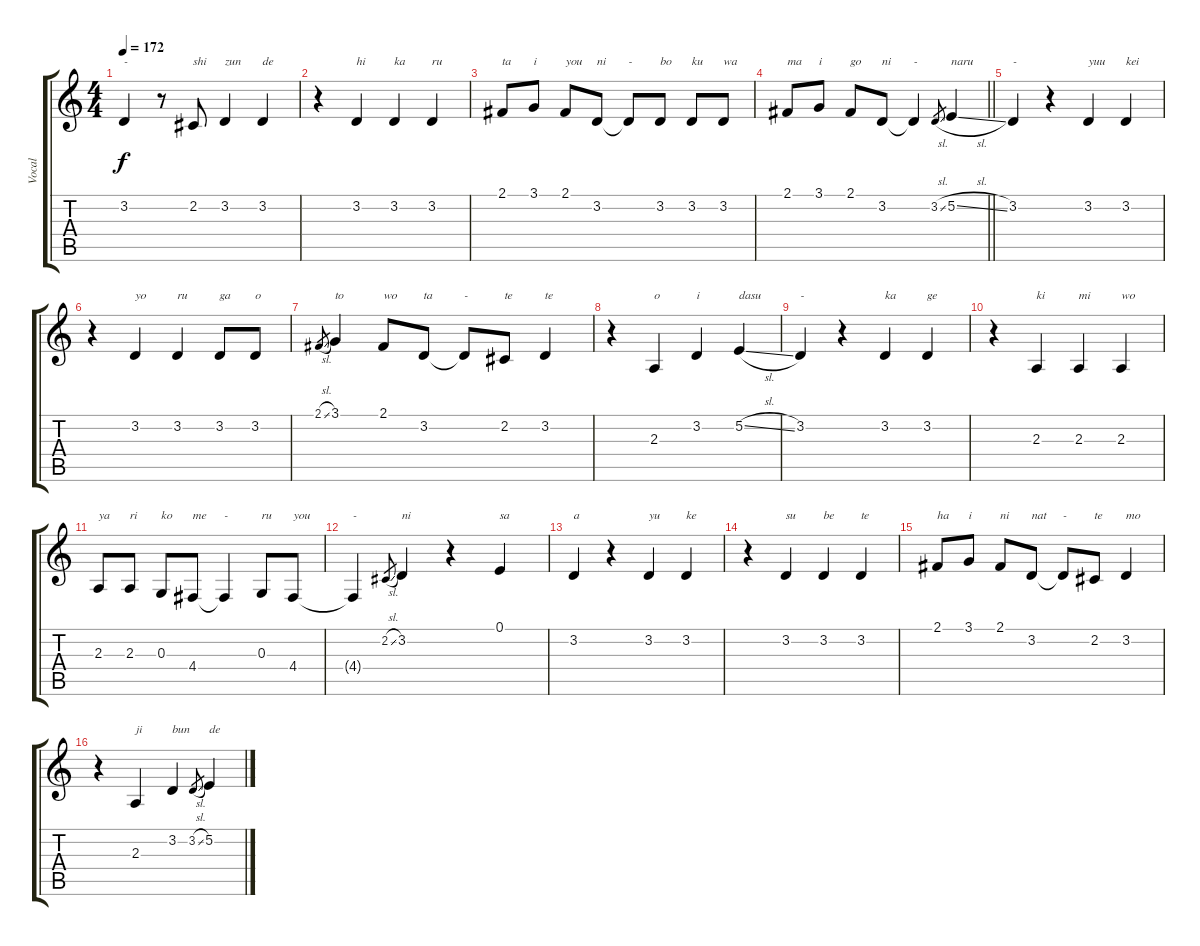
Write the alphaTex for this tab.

\track ("Vocal" "Vocal") {instrument clarinet}
\staff {score tabs}
\tuning (E4 B3 G3 D3 A2 E2) {hide}
\ts (4 4)
\tempo 172
\clef g2
\ks c
3.2.4{txt "-" dy f} r.8 2.2.8{txt "shi"} 3.2.4{txt "zun"} 3.2.4{txt "de"} |
r.4 3.2.4{txt "hi"} 3.2.4{txt "ka"} 3.2.4{txt "ru"} |
2.1.8{txt "ta"} 3.1.8{txt "i"} 2.1.8{txt "you"} 3.2.8{txt "ni"} 3.2{t}.8{txt "-"} 3.2.8{txt "bo"} 3.2.8{txt "ku"} 3.2.8{txt "wa"} |
\barLineRight lightlight
2.1.8{txt "ma"} 3.1.8{txt "i"} 2.1.8{txt "go"} 3.2.8{txt "ni"} 3.2{t}.4{txt "-"} 3.2{sl}.8{gr} 5.2{sl}.4{txt "naru"} |
3.2.4{txt "-"} r.4 3.2.4{txt "yuu"} 3.2.4{txt "kei"} |
r.4 3.2.4{txt "yo"} 3.2.4{txt "ru"} 3.2.8{txt "ga"} 3.2.8{txt "o"} |
2.1{sl}.8{gr} 3.1.4{txt "to"} 2.1.8{txt "wo"} 3.2.8{txt "ta"} 3.2{t}.8{txt "-"} 2.2.8{txt "te"} 3.2.4{txt "te"} |
r.4 2.3.4{txt "o"} 3.2.4{txt "i"} 5.2{sl}.4{txt "dasu"} |
3.2.4{txt "-"} r.4 3.2.4{txt "ka"} 3.2.4{txt "ge"} |
r.4 2.3.4{txt "ki"} 2.3.4{txt "mi"} 2.3.4{txt "wo"} |
2.3.8{txt "ya"} 2.3.8{txt "ri"} 0.3.8{txt "ko"} 4.4.8{txt "me"} 4.4{t}.4{txt "-"} 0.3.8{txt "ru"} 4.4.8{txt "you"} |
4.4{t}.4{txt "-"} 2.2{sl}.8{gr} 3.2.4{txt "ni"} r.4 0.1.4{txt "sa"} |
3.2.4{txt "a"} r.4 3.2.4{txt "yu"} 3.2.4{txt "ke"} |
r.4 3.2.4{txt "su"} 3.2.4{txt "be"} 3.2.4{txt "te"} |
2.1.8{txt "ha"} 3.1.8{txt "i"} 2.1.8{txt "ni"} 3.2.8{txt "nat"} 3.2{t}.8{txt "-"} 2.2.8{txt "te"} 3.2.4{txt "mo"} |
r.4 2.3.4{txt "ji"} 3.2.4{txt "bun"} 3.2{sl}.8{gr} 5.2{sl}.4{txt "de"}
